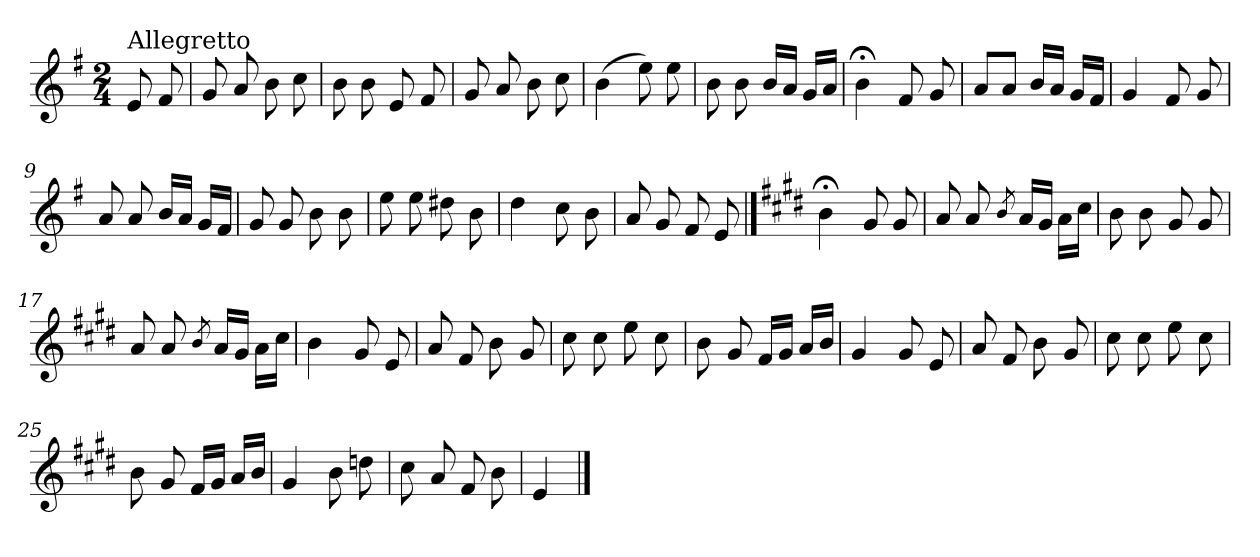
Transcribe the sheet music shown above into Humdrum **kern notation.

**kern
*part1
*staff1
*clefG2
*k[f#]
*G:
*M2/4
=
!LO:TX:a:t=Allegretto
8e/
8f#/
=1
8g/
8a/
8b\
8cc\
=2
8b\
8b\
8e/
8f#/
=3
8g/
8a/
8b\
8cc\
!!LO:LB:g=z
=4
(>4b\
8ee\)
8ee\
=5
8b\
8b\
16b/LL
16a/JJ
16g/LL
16a/JJ
=6
4b;<\
8f#/
8g/
=7
8a/L
8a/J
16b/LL
16a/JJ
16g/LL
16f#/JJ
!!LO:LB:g=z
=8
4g/
8f#/
8g/
=9
8a/
8a/
16b/LL
16a/JJ
16g/LL
16f#/JJ
=10
8g/
8g/
8b\
8b\
=11
8ee\
8ee\
8dd#X\
8b\
!!LO:LB:g=z
=12
4dd\
8cc\
8b\
=13
8a/
8g/
8f#/
8e/
==14
*k[f#c#g#d#]
4b;<\
8g#/
8g#/
=15
8a/
8a/
8qb/
16a/LL
16g#/JJ
16a\LL
16cc#\JJ
!!LO:LB:g=z
=16
8b\
8b\
8g#/
8g#/
=17
8a/
8a/
8qb/
16a/LL
16g#/JJ
16a\LL
16cc#\JJ
=18
4b\
8g#/
8e/
=19
8a/
8f#/
8b\
8g#/
!!LO:LB:g=z
=20
8cc#\
8cc#\
8ee\
8cc#\
=21
8b\
8g#/
16f#/LL
16g#/JJ
16a/LL
16b/JJ
=22
4g#/
8g#/
8e/
=23
8a/
8f#/
8b\
8g#/
!!LO:LB:g=z
=24
8cc#\
8cc#\
8ee\
8cc#\
=25
8b\
8g#/
16f#/LL
16g#/JJ
16a/LL
16b/JJ
=26
4g#/
8b\
8ddn\
=27
8cc#\
8a/
8f#/
8b\
!!LO:LB:g=z
=28
4e/
==
*-
